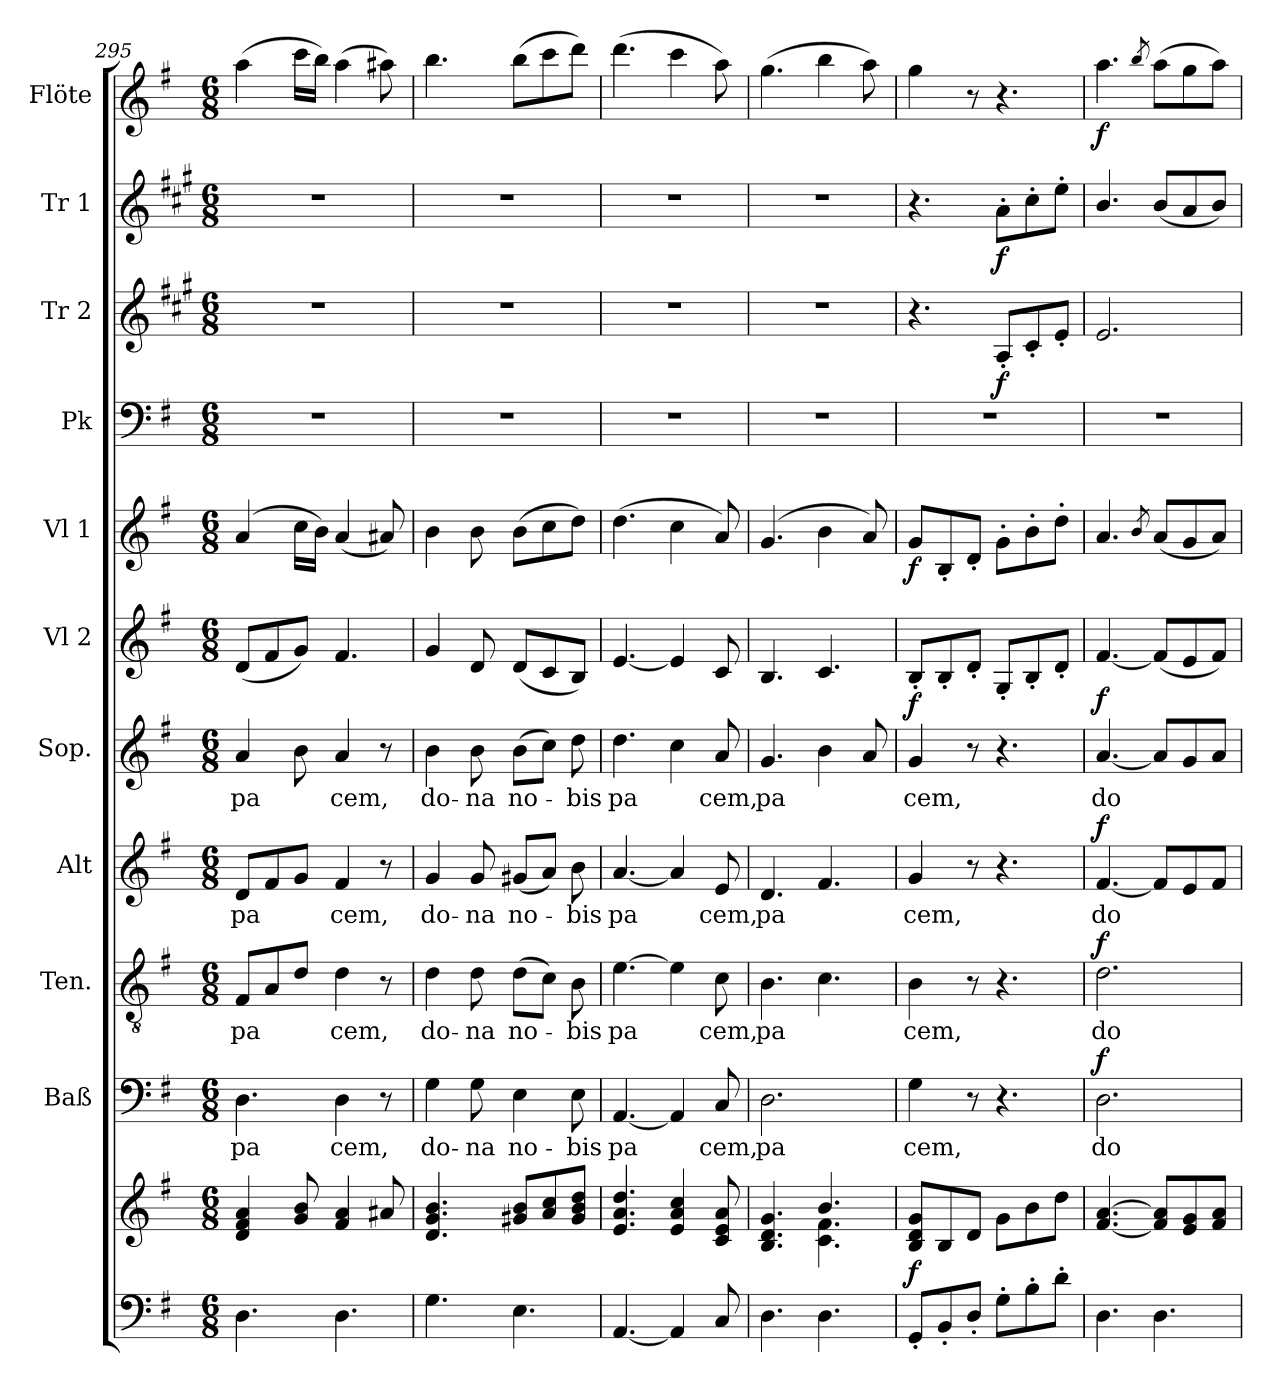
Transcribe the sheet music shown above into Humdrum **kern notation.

**kern	**kern	**dynam	**kern	**text	**dynam	**kern	**text	**dynam	**kern	**text	**dynam	**kern	**text	**dynam	**kern	**dynam	**kern	**dynam	**kern	**kern	**dynam	**kern	**dynam	**kern	**dynam
*part11	*part11	*part11	*part10	*part10	*part10	*part9	*part9	*part9	*part8	*part8	*part8	*part7	*part7	*part7	*part6	*part6	*part5	*part5	*part4	*part3	*part3	*part2	*part2	*part1	*part1
*staff12	*staff11	*staff11/12	*staff10	*staff10	*staff10	*staff9	*staff9	*staff9	*staff8	*staff8	*staff8	*staff7	*staff7	*staff7	*staff6	*staff6	*staff5	*staff5	*staff4	*staff3	*staff3	*staff2	*staff2	*staff1	*staff1
*	*	*	*I"Baß	*	*	*I"Ten.	*	*	*I"Alt	*	*	*I"Sop.	*	*	*I"Vl 2	*	*I"Vl 1	*	*I"Pk	*I"Tr 2	*	*I"Tr 1	*	*I"Flöte	*
*	*	*	*	*	*	*	*	*	*	*	*	*	*	*	*	*	*	*	*	*	*	*	*	*I'Fl	*
*clefF4	*clefG2	*	*clefF4	*	*	*clefGv2	*	*	*clefG2	*	*	*clefG2	*	*	*clefG2	*	*clefG2	*	*clefF4	*clefG2	*	*clefG2	*	*clefG2	*
*	*	*	*	*	*	*	*	*	*	*	*	*	*	*	*	*	*	*	*	*ITrd1c2	*	*ITrd1c2	*	*	*
*k[f#]	*k[f#]	*	*k[f#]	*	*	*k[f#]	*	*	*k[f#]	*	*	*k[f#]	*	*	*k[f#]	*	*k[f#]	*	*k[f#]	*k[f#]	*	*k[f#]	*	*k[f#]	*
*G:	*G:	*	*G:	*	*	*G:	*	*	*G:	*	*	*G:	*	*	*G:	*	*G:	*	*G:	*G:	*	*G:	*	*G:	*
*M6/8	*M6/8	*	*M6/8	*	*	*M6/8	*	*	*M6/8	*	*	*M6/8	*	*	*M6/8	*	*M6/8	*	*M6/8	*M6/8	*	*M6/8	*	*M6/8	*
=295	=295	=295	=295	=295	=295	=295	=295	=295	=295	=295	=295	=295	=295	=295	=295	=295	=295	=295	=295	=295	=295	=295	=295	=295	=295
!	!	!	!	!LO:LY:b	!	!	!LO:LY:b	!	!	!LO:LY:b	!	!	!LO:LY:b	!	!	!	!	!	!	!	!	!	!	!	!
4.D\	4d/ 4f#/ 4a/	.	4.D\	pa	.	8F#/L	pa	.	8d/L	pa	.	4a/	pa	.	(<8d/L	.	(4a/	.	2.r	2.r	.	2.r	.	(>4aa\	.
.	.	.	.	.	.	8A/	.	.	8f#/	.	.	.	.	.	8f#/	.	.	.	.	.	.	.	.	.	.
.	8g/ 8b/	.	.	.	.	8d/J	.	.	8g/J	.	.	8b\	.	.	8g/J)	.	16cc\LL	.	.	.	.	.	.	16ccc\LL	.
.	.	.	.	.	.	.	.	.	.	.	.	.	.	.	.	.	16b\JJ)	.	.	.	.	.	.	16bb\JJ)	.
!	!	!	!	!LO:LY:b	!	!	!LO:LY:b	!	!	!LO:LY:b	!	!	!LO:LY:b	!	!	!	!	!	!	!	!	!	!	!	!
4.D\	4f#/ 4a/	.	4D\	cem,	.	4d\	cem,	.	4f#/	cem,	.	4a/	cem,	.	4.f#/	.	(<4a/	.	.	.	.	.	.	(>4aa\	.
.	8a#X/	.	8r	.	.	8r	.	.	8r	.	.	8r	.	.	.	.	8a#X/)	.	.	.	.	.	.	8aa#X\)	.
!!LO:PB:g=z
=296	=296	=296	=296	=296	=296	=296	=296	=296	=296	=296	=296	=296	=296	=296	=296	=296	=296	=296	=296	=296	=296	=296	=296	=296	=296
!	!	!	!	!LO:LY:b	!	!	!LO:LY:b	!	!	!LO:LY:b	!	!	!LO:LY:b	!	!	!	!	!	!	!	!	!	!	!	!
4.G\	4.d/ 4.g/ 4.b/	.	4G\	do-	.	4d\	do-	.	4g/	do-	.	4b\	do-	.	4g/	.	4b\	.	2.r	2.r	.	2.r	.	4.bb\	.
!	!	!	!	!LO:LY:b	!	!	!LO:LY:b	!	!	!LO:LY:b	!	!	!LO:LY:b	!	!	!	!	!	!	!	!	!	!	!	!
.	.	.	8G\	-na	.	8d\	-na	.	8g/	-na	.	8b\	-na	.	8d/	.	8b\	.	.	.	.	.	.	.	.
!	!	!	!	!LO:LY:b	!	!	!LO:LY:b	!	!	!LO:LY:b	!	!	!LO:LY:b	!	!	!	!	!	!	!	!	!	!	!	!
4.E\	8g#X/ 8b/L	.	4E\	no-	.	(>8d\L	no-	.	(<8g#X/L	no-	.	(>8b\L	no-	.	(<8d/L	.	(>8b\L	.	.	.	.	.	.	(>8bb\L	.
.	8a/ 8cc/	.	.	.	.	8c\J)	.	.	8a/J)	.	.	8cc\J)	.	.	8c/	.	8cc\	.	.	.	.	.	.	8ccc\	.
!	!	!	!	!LO:LY:b	!	!	!LO:LY:b	!	!	!LO:LY:b	!	!	!LO:LY:b	!	!	!	!	!	!	!	!	!	!	!	!
.	8g#/ 8b/ 8dd/J	.	8E\	-bis	.	8B\	-bis	.	8b\	-bis	.	8dd\	-bis	.	8B/J)	.	8dd\J)	.	.	.	.	.	.	8ddd\J)	.
=297	=297	=297	=297	=297	=297	=297	=297	=297	=297	=297	=297	=297	=297	=297	=297	=297	=297	=297	=297	=297	=297	=297	=297	=297	=297
!	!	!	!	!LO:LY:b	!	!	!LO:LY:b	!	!	!LO:LY:b	!	!	!LO:LY:b	!	!	!	!	!	!	!	!	!	!	!	!
[4.AA/	4.e/ 4.a/ 4.dd/	.	[4.AA/	pa	.	[4.e\	pa	.	[4.a/	pa	.	4.dd\	pa	.	[4.e/	.	(>4.dd\	.	2.r	2.r	.	2.r	.	(>4.ddd\	.
4AA/]	4e/ 4a/ 4cc/	.	4AA/]	.	.	4e\]	.	.	4a/]	.	.	4cc\	.	.	4e/]	.	4cc\	.	.	.	.	.	.	4ccc\	.
!	!	!	!	!LO:LY:b	!	!	!LO:LY:b	!	!	!LO:LY:b	!	!	!LO:LY:b	!	!	!	!	!	!	!	!	!	!	!	!
8C/	8c/ 8e/ 8a/	.	8C/	cem,	.	8c\	cem,	.	8e/	cem,	.	8a/	cem,	.	8c/	.	8a/)	.	.	.	.	.	.	8aa\)	.
=298	=298	=298	=298	=298	=298	=298	=298	=298	=298	=298	=298	=298	=298	=298	=298	=298	=298	=298	=298	=298	=298	=298	=298	=298	=298
*	*^	*	*	*	*	*	*	*	*	*	*	*	*	*	*	*	*	*	*	*	*	*	*	*	*
!	!	!	!	!	!LO:LY:b	!	!	!LO:LY:b	!	!	!LO:LY:b	!	!	!LO:LY:b	!	!	!	!	!	!	!	!	!	!	!	!
4.D\	4.B/ 4.d/ 4.g/	4.ryy	.	2.D\	pa	.	4.B\	pa	.	4.d/	pa	.	4.g/	pa	.	4.B/	.	(4.g/	.	2.r	2.r	.	2.r	.	(>4.gg\	.
4.D\	4.b/	4.c\ 4.f#\	.	.	.	.	4.c\	.	.	4.f#/	.	.	4b\	.	.	4.c/	.	4b\	.	.	.	.	.	.	4bb\	.
.	.	.	.	.	.	.	.	.	.	.	.	.	8a/	.	.	.	.	8a/)	.	.	.	.	.	.	8aa\)	.
*	*v	*v	*	*	*	*	*	*	*	*	*	*	*	*	*	*	*	*	*	*	*	*	*	*	*	*
=299	=299	=299	=299	=299	=299	=299	=299	=299	=299	=299	=299	=299	=299	=299	=299	=299	=299	=299	=299	=299	=299	=299	=299	=299	=299
!	!	!LO:DY:a=2	!	!LO:LY:b	!	!	!LO:LY:b	!	!	!LO:LY:b	!	!	!LO:LY:b	!	!	!LO:DY:b	!	!LO:DY:b	!	!	!	!	!	!	!
8GG'</L	8B/ 8d/ 8g/L	f	4G\	cem,	.	4B\	cem,	.	4g/	cem,	.	4g/	cem,	.	8B'</L	f	8g/L	f	2.r	4.r	.	4.r	.	4gg\	.
8BB'</	8B/	.	.	.	.	.	.	.	.	.	.	.	.	.	8B'</	.	8B'</	.	.	.	.	.	.	.	.
8D'</J	8d/J	.	8r	.	.	8r	.	.	8r	.	.	8r	.	.	8d'</J	.	8d'</J	.	.	.	.	.	.	8r	.
!	!	!	!	!	!	!	!	!	!	!	!	!	!	!	!	!	!	!	!	!	!LO:DY:b	!	!LO:DY:b	!	!
8G'>\L	8g\L	.	4.r	.	.	4.r	.	.	4.r	.	.	4.r	.	.	8G'</L	.	8g'>\L	.	.	8G'</L	f	8g'>\L	f	4.r	.
8B'>\	8b\	.	.	.	.	.	.	.	.	.	.	.	.	.	8B'</	.	8b'>\	.	.	8B'</	.	8b'>\	.	.	.
8d'>\J	8dd\J	.	.	.	.	.	.	.	.	.	.	.	.	.	8d'</J	.	8dd'>\J	.	.	8d'</J	.	8dd'>\J	.	.	.
=300	=300	=300	=300	=300	=300	=300	=300	=300	=300	=300	=300	=300	=300	=300	=300	=300	=300	=300	=300	=300	=300	=300	=300	=300	=300
!	!	!	!	!LO:LY:b	!LO:DY:a	!	!LO:LY:b	!LO:DY:a	!	!LO:LY:b	!LO:DY:a	!	!LO:LY:b	!LO:DY:a	!	!	!	!	!	!	!	!	!	!	!LO:DY:b
4.D\	[4.f#/ [4.a/	.	2.D\	do	f	2.d\	do	f	[4.f#/	do	f	[4.a/	do	f	[4.f#/	.	4.a/	.	2.r	2.d/	.	4.a/	.	4.aa\	f
.	.	.	.	.	.	.	.	.	.	.	.	.	.	.	.	.	8qb/	.	.	.	.	.	.	8qbb/	.
4.D\	8f#/] 8a/]L	.	.	.	.	.	.	.	8f#/L]	.	.	8a/L]	.	.	(<8f#/L]	.	(<8a/L	.	.	.	.	(<8a/L	.	(>8aa\L	.
.	8e/ 8g/	.	.	.	.	.	.	.	8e/	.	.	8g/	.	.	8e/	.	8g/	.	.	.	.	8g/	.	8gg\	.
.	8f#/ 8a/J	.	.	.	.	.	.	.	8f#/J	.	.	8a/J	.	.	8f#/J)	.	8a/J)	.	.	.	.	8a/J)	.	8aa\J)	.
=	=	=	=	=	=	=	=	=	=	=	=	=	=	=	=	=	=	=	=	=	=	=	=	=	=
*-	*-	*-	*-	*-	*-	*-	*-	*-	*-	*-	*-	*-	*-	*-	*-	*-	*-	*-	*-	*-	*-	*-	*-	*-	*-
